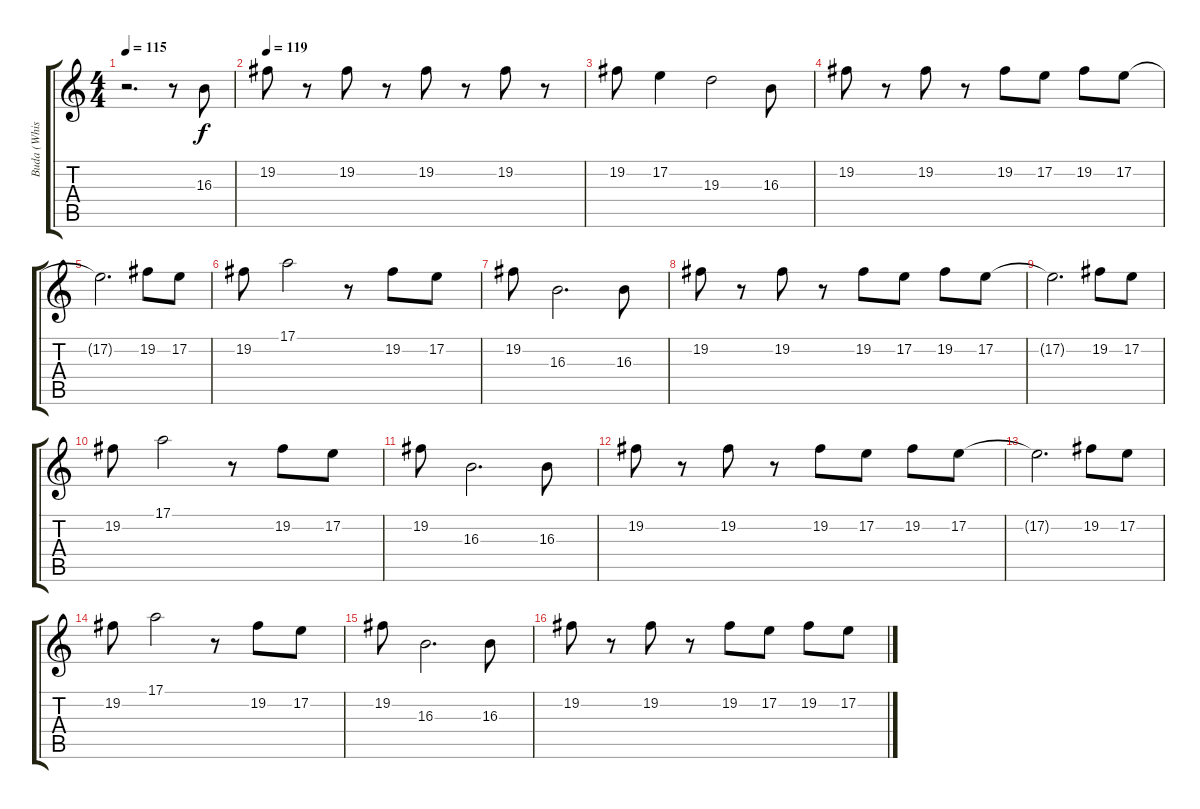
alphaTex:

\track ("Buda (Whistle)" "Buda (Whis") {instrument shakuhachi}
\staff {score tabs}
\tuning (E4 B3 G3 D3 A2 E2) {hide}
\ts (4 4)
\tempo 115
\clef g2
\ks c
r.2{d dy f} r.8 16.3.8 |
\tempo 119
19.2.8 r.8 19.2.8 r.8 19.2.8 r.8 19.2.8 r.8 |
19.2.8 17.2.4 19.3.2 16.3.8 |
19.2.8 r.8 19.2.8 r.8 19.2.8 17.2.8 19.2.8 17.2.8 |
17.2{t}.2{d} 19.2.8 17.2.8 |
19.2.8 17.1.2 r.8 19.2.8 17.2.8 |
19.2.8 16.3.2{d} 16.3.8 |
19.2.8 r.8 19.2.8 r.8 19.2.8 17.2.8 19.2.8 17.2.8 |
17.2{t}.2{d} 19.2.8 17.2.8 |
19.2.8 17.1.2 r.8 19.2.8 17.2.8 |
19.2.8 16.3.2{d} 16.3.8 |
19.2.8 r.8 19.2.8 r.8 19.2.8 17.2.8 19.2.8 17.2.8 |
17.2{t}.2{d} 19.2.8 17.2.8 |
19.2.8 17.1.2 r.8 19.2.8 17.2.8 |
19.2.8 16.3.2{d} 16.3.8 |
19.2.8 r.8 19.2.8 r.8 19.2.8 17.2.8 19.2.8 17.2.8
